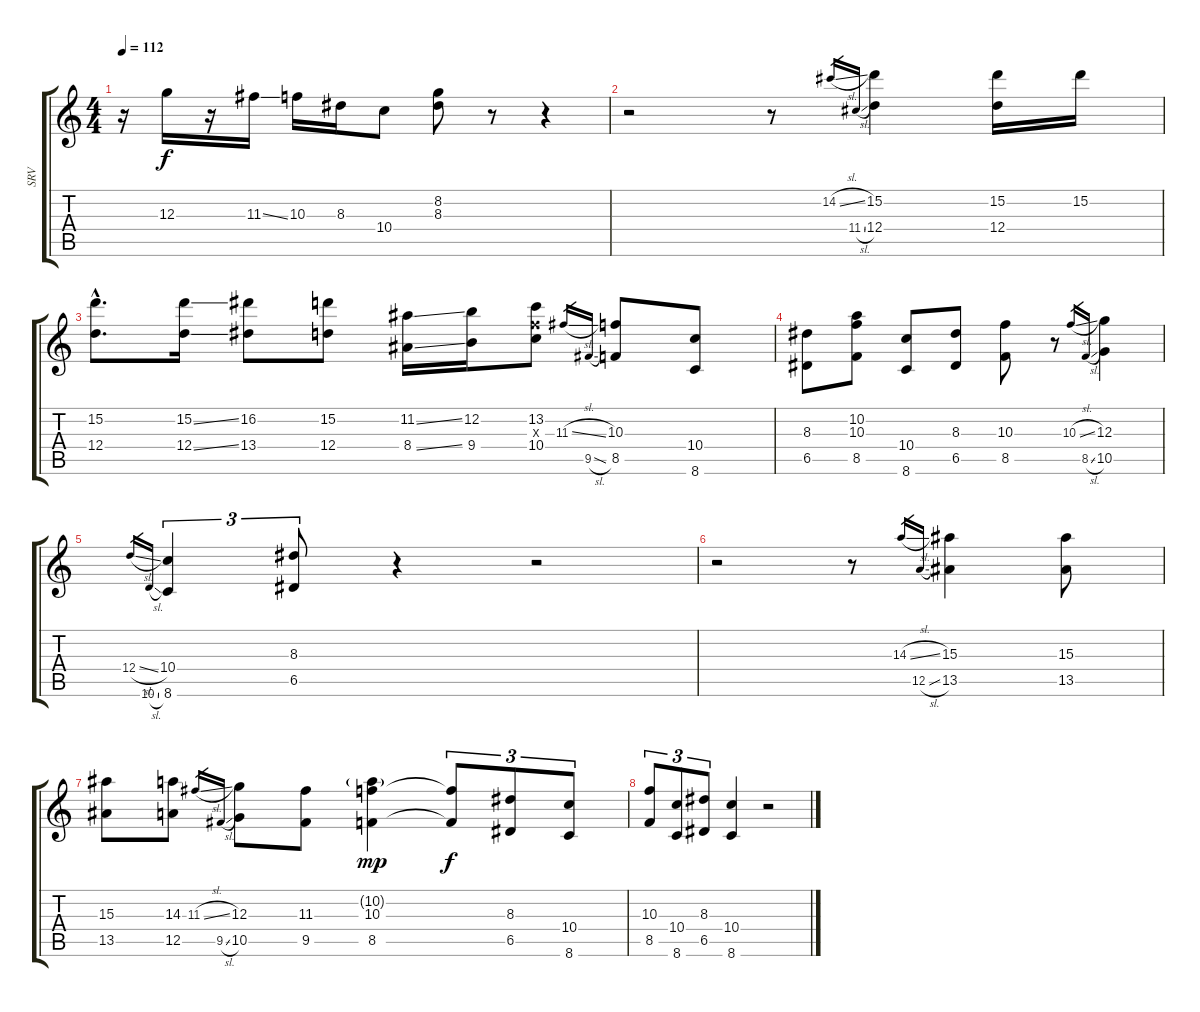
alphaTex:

\track ("SRV" "SRV") {instrument electricbassfinger}
\staff {score tabs}
\tuning (E4 B3 G3 D3 A2 E2) {hide}
\ts (4 4)
\tempo 112
\clef g2
\ks c
r.16{dy f} 12.3.16 r.16 11.3{ss}.16 10.3.16 8.3.16 10.4.8 (8.2 8.3).8 r.8 r.4 |
r.2 r.8 14.2{sl}.16{gr} 11.4{sl}.16{gr} (15.2 12.4).4 (15.2 12.4).16 15.2.16 |
(15.2{hac} 12.4{hac}).8{d} (15.2{ss} 12.4{ss}).16 (16.2 13.4).8 (15.2 12.4).8 (11.2{ss} 8.4{ss}).16 (12.2 9.4).16 (13.2 10.3{x} 10.4).8 11.3{sl}.16{gr} 9.5{sl}.16{gr} (10.3 8.5).8 (10.4 8.6).8 |
(8.3 6.5).8 (10.2 10.3 8.5).8 (10.4 8.6).8 (8.3 6.5).8 (10.3 8.5).8 r.8 10.3{sl}.16{gr} 8.5{sl}.16{gr} (12.3 10.5).4 |
12.4{sl}.16{gr} 10.6{sl}.16{gr} (10.4 8.6).4{tu (3 2)} (8.3 6.5).8{tu (3 2)} r.4 r.2 |
r.2 r.8 14.3{sl}.16{gr} 12.5{sl}.16{gr} (15.3 13.5).4 (15.3 13.5).8 |
(15.3 13.5).8 (14.3 12.5).8 11.3{sl}.16{gr} 9.5{sl}.16{gr} (12.3 10.5).8 (11.3 9.5).8 (10.2{g} 10.3 8.5).4{dy mp} (10.3{t} 8.5{t}).8{tu (3 2) dy f} (8.3 6.5).8{tu (3 2)} (10.4 8.6).8{tu (3 2)} |
(10.3 8.5).8{tu (3 2)} (10.4 8.6).8{tu (3 2)} (8.3 6.5).8{tu (3 2)} (10.4 8.6).4 r.2
